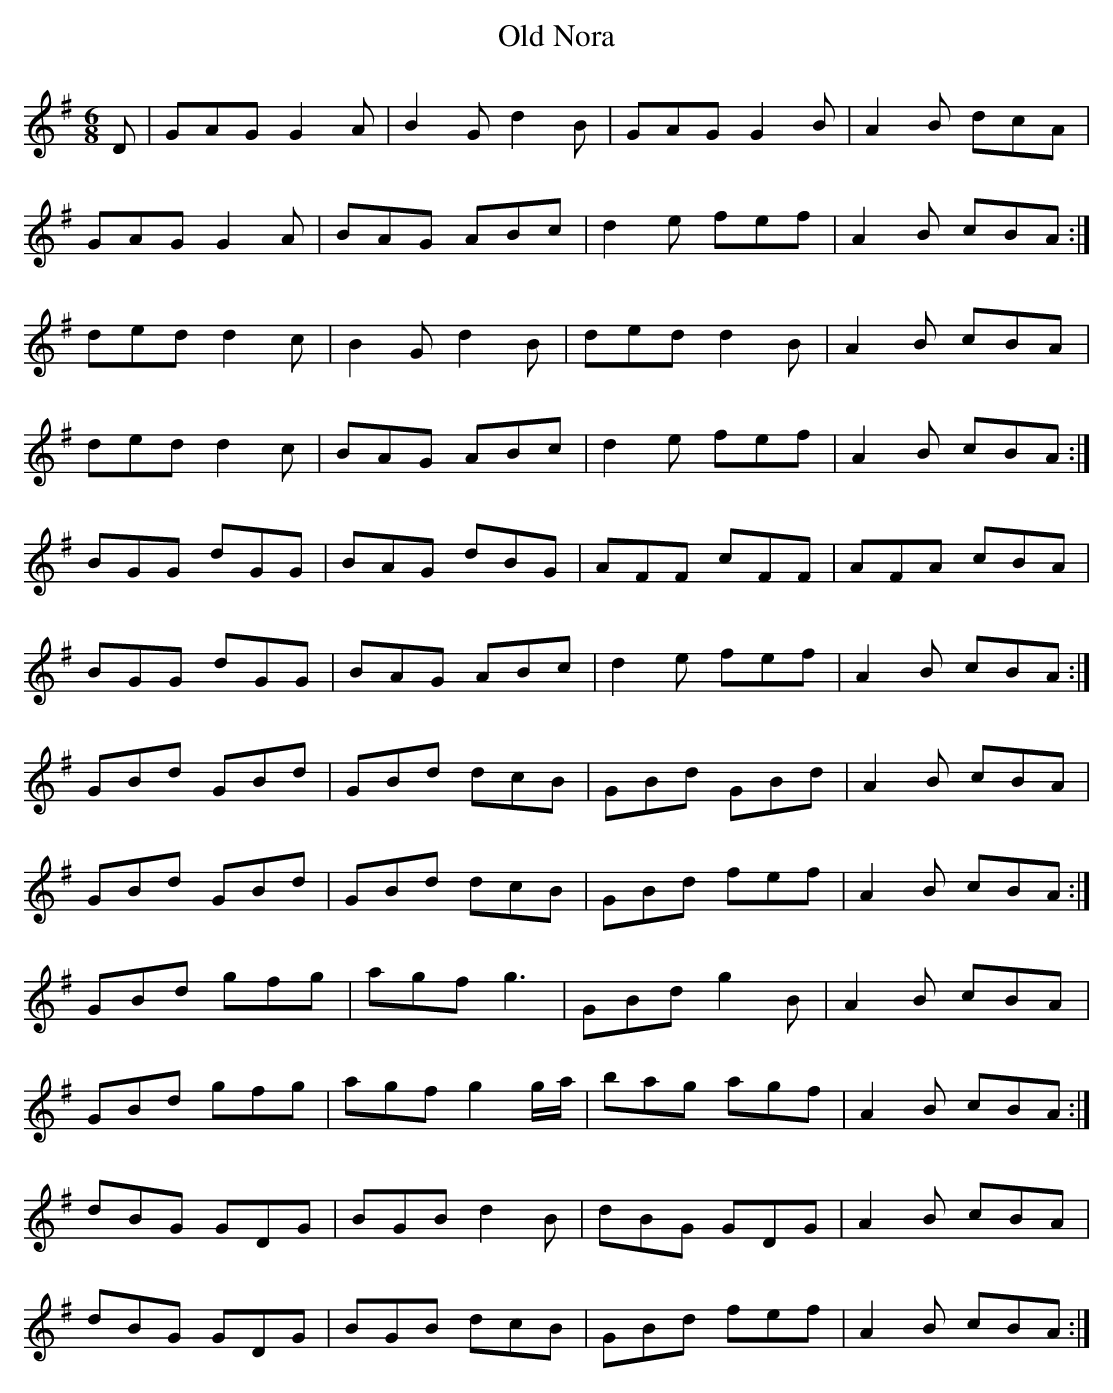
X:1
T: Old Nora
M: 6/8
L: 1/8
K: G
D|GAG G2A|B2G d2B|GAG G2B|A2B dcA|
GAG G2A|BAG ABc|d2e fef|A2B cBA:|
ded d2c|B2G d2B|ded d2B|A2B cBA|
ded d2c|BAG ABc|d2e fef|A2B cBA:|
BGG dGG|BAG dBG|AFF cFF|AFA cBA|
BGG dGG|BAG ABc|d2e fef|A2B cBA:|
GBd GBd|GBd dcB|GBd GBd|A2B cBA|
GBd GBd|GBd dcB|GBd fef|A2B cBA:|
GBd gfg|agf g3|GBd g2B|A2B cBA|
GBd gfg|agf g2g/a/|bag agf|A2B cBA:|
dBG GDG|BGB d2B|dBG GDG|A2B cBA|
dBG GDG|BGB dcB|GBd fef|A2B cBA:|
